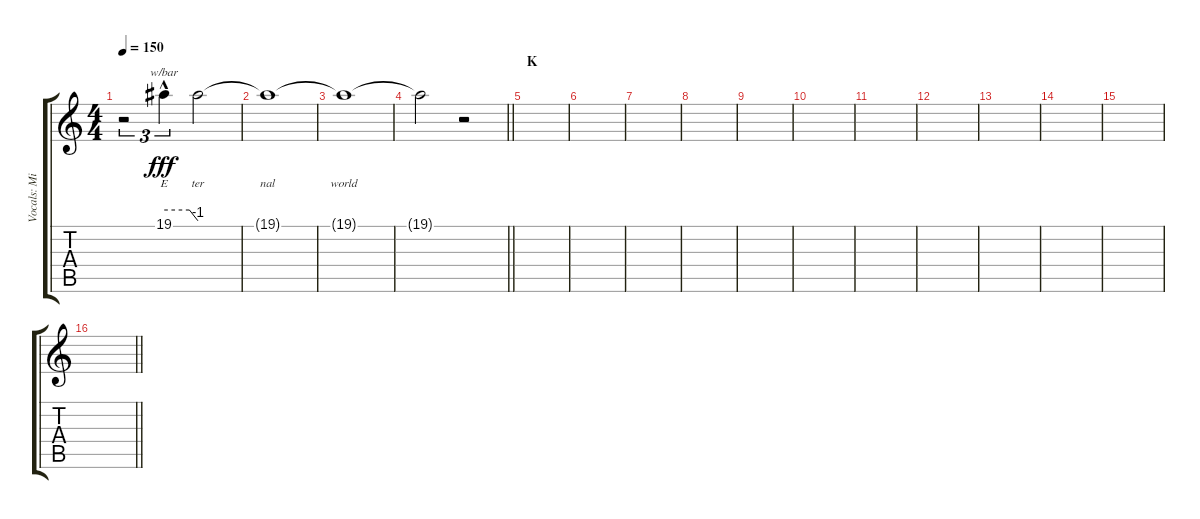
\track ("Vocals: Midnight" "Vocals: Mi") {instrument lead2sawtooth}
\staff {score tabs}
\tuning (Eb4 Bb3 Gb3 Db3 Ab2 Eb2) {hide}
\ts (4 4)
\tempo 150
\clef g2
\ks c
r.2{tu (3 2) dy fff} 19.1{hac}.4{tu (3 2) tbe (custom default 0 0 45 0 60 -4) lyrics (0 "E") lyrics (1 "") lyrics (2 "") lyrics (3 "") lyrics (4 "")} 19.1{t}.2{lyrics (0 "ter") lyrics (1 "") lyrics (2 "") lyrics (3 "") lyrics (4 "")} |
19.1{t}.1{lyrics (0 "nal") lyrics (1 "") lyrics (2 "") lyrics (3 "") lyrics (4 "")} |
19.1{t}.1{lyrics (0 "world") lyrics (1 "") lyrics (2 "") lyrics (3 "") lyrics (4 "")} |
\barLineRight lightlight
19.1{t}.2{lyrics (0 "") lyrics (1 "") lyrics (2 "") lyrics (3 "") lyrics (4 "")} r.2 |
\section ("" "K")
|
|
|
|
|
|
|
|
|
|
|
\barLineRight lightlight
